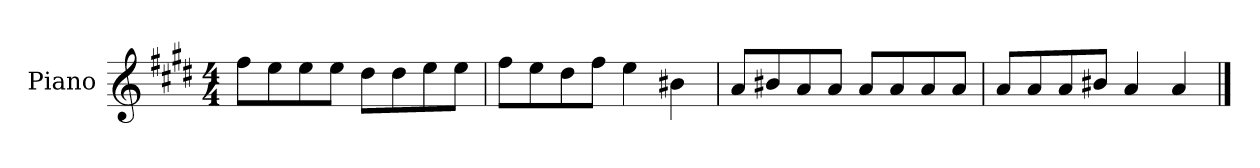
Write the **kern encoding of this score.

**kern
*part1
*staff1
*I"Piano
*I'P-no
*clefG2
*k[f#c#g#d#]
*M4/4
*MM90
=1
8ff#\L
8ee\
8ee\
8ee\J
8dd#\L
8dd#\
8ee\
8ee\J
=2
8ff#\L
8ee\
8dd#\
8ff#\J
4ee\
4b#X\
=3
8a/L
8b#X/
8a/
8a/J
8a/L
8a/
8a/
8a/J
=4
8a/L
8a/
8a/
8b#X/J
4a/
4a/
==
*-
